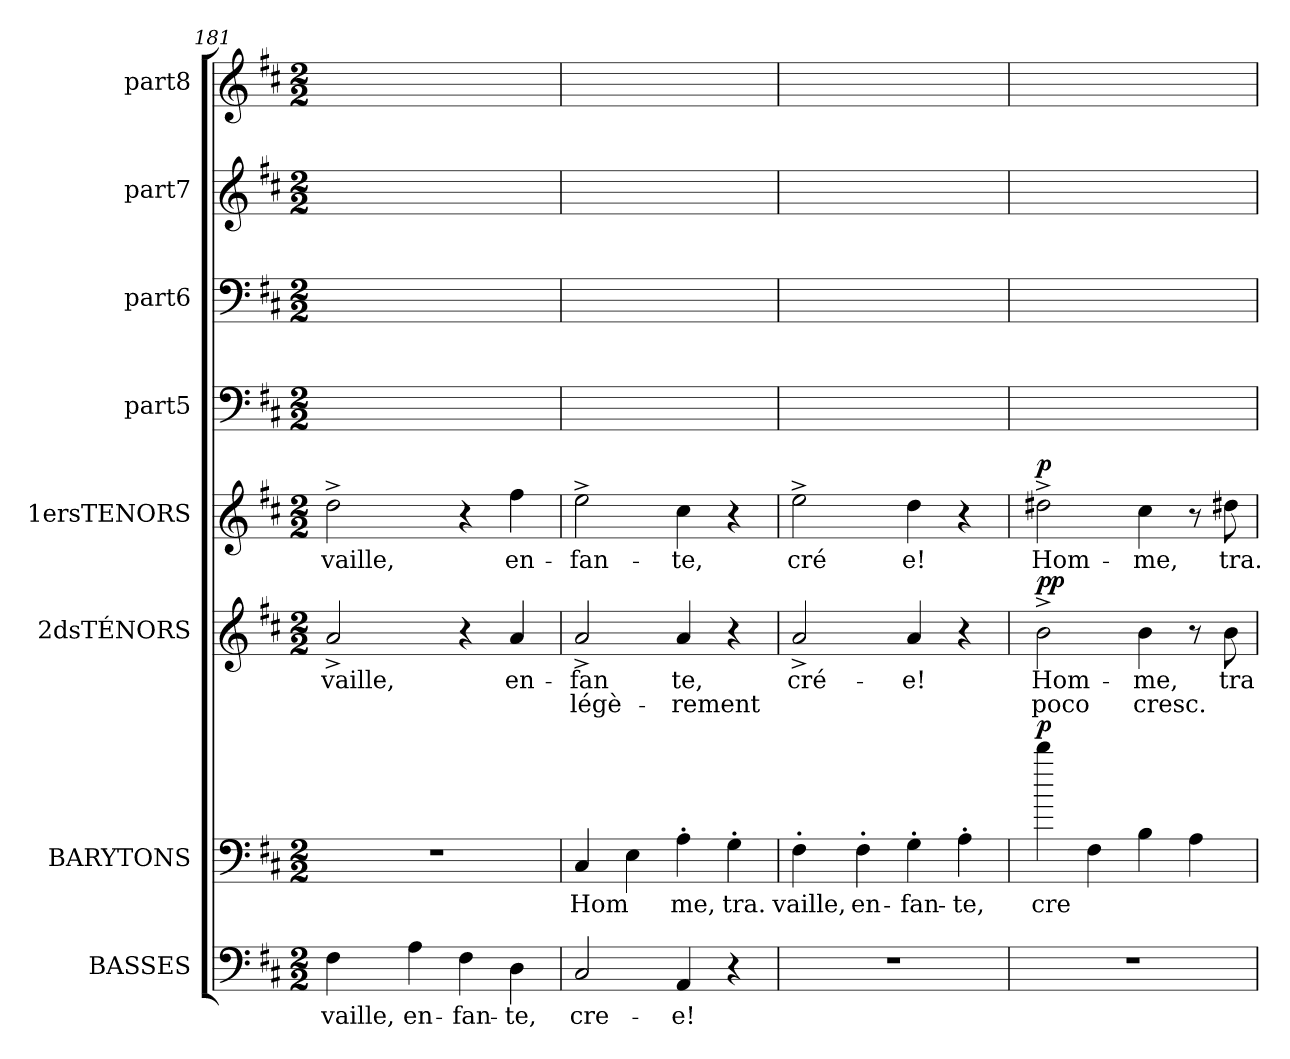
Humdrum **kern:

**kern	**text	**kern	**text	**dynam	**kern	**text	**text	**dynam	**kern	**text	**dynam	**kern	**kern	**kern	**kern
*part8	*part8	*part7	*part7	*part7	*part6	*part6	*part6	*part6	*part5	*part5	*part5	*part4	*part3	*part2	*part1
*staff8	*staff8	*staff7	*staff7	*staff7	*staff6	*staff6	*staff6	*staff6	*staff5	*staff5	*staff5	*staff4	*staff3	*staff2	*staff1
*I"BASSES	*	*I"BARYTONS	*	*	*I"2dsTÉNORS	*	*	*	*I"1ersTENORS	*	*	*I"part5	*I"part6	*I"part7	*I"part8
*	*	*	*	*	*	*	*	*	*	*	*	*I'part5	*I'part6	*I'part7	*I'part8
!!LO:LB:g=z
*clefF4	*	*clefF4	*	*	*clefG2	*	*	*	*clefG2	*	*	*clefF4	*clefF4	*clefG2	*clefG2
*k[f#c#]	*	*k[f#c#]	*	*	*k[f#c#]	*	*	*	*k[f#c#]	*	*	*k[f#c#]	*k[f#c#]	*k[f#c#]	*k[f#c#]
*M2/2	*	*M2/2	*	*	*M2/2	*	*	*	*M2/2	*	*	*M2/2	*M2/2	*M2/2	*M2/2
=181	=181	=181	=181	=181	=181	=181	=181	=181	=181	=181	=181	=181	=181	=181	=181
4F#i\	vaille,	1r	.	.	2a^>i/	vaille,	.	.	2dd^>i\	vaille,	.	1ryy	1ryy	1ryy	1ryy
4Ai\	en-	.	.	.	.	.	.	.	.	.	.	.	.	.	.
4F#i\	fan-	.	.	.	4r	.	.	.	4r	.	.	.	.	.	.
4Di\	te,	.	.	.	4ai/	en-	.	.	4ff#i\	en-	.	.	.	.	.
=182	=182	=182	=182	=182	=182	=182	=182	=182	=182	=182	=182	=182	=182	=182	=182
2C#i/	cre-	4C#i/	Hom	.	2a^>i/	fan	légè-	.	2ee^>i\	fan-	.	1ryy	1ryy	1ryy	1ryy
.	.	4Ei\	--	.	.	.	.	.	.	.	.	.	.	.	.
4AAi/	e!	4A'>i\	me,	.	4ai/	te,	rement	.	4cc#i\	te,	.	.	.	.	.
4r	.	4G'>i\	tra.	.	4r	.	.	.	4r	.	.	.	.	.	.
=183	=183	=183	=183	=183	=183	=183	=183	=183	=183	=183	=183	=183	=183	=183	=183
1r	.	4F#'>i\	vaille,	.	2a^>i/	cré-	.	.	2ee^>i\	cré	.	1ryy	1ryy	1ryy	1ryy
.	.	4F#'>i\	en-	.	.	.	.	.	.	.	.	.	.	.	.
.	.	4G'>i\	fan-	.	4ai/	e!	.	.	4ddi\	e!	.	.	.	.	.
.	.	4A'>i\	te,	.	4r	.	.	.	4r	.	.	.	.	.	.
=184	=184	=184	=184	=184	=184	=184	=184	=184	=184	=184	=184	=184	=184	=184	=184
!	!	!	!	!LO:DY:a	!	!	!	!LO:DY:a	!	!	!LO:DY:a	!	!	!	!
1r	.	4dddi\	cre	p	2b^>i\	Hom-	pосо	pp	2dd#X^>i\	Hom-	p	1ryy	1ryy	1ryy	1ryy
.	.	4F#i\	--	.	.	.	.	.	.	.	.	.	.	.	.
.	.	4Bi\	--	.	4bi\	me,	cresс.	.	4cc#i\	me,	.	.	.	.	.
.	.	4Ai\	.	.	8r	.	.	.	8r	.	.	.	.	.	.
.	.	.	.	.	8bi\	tra-	.	.	8dd#Xi\	tra.	.	.	.	.	.
=	=	=	=	=	=	=	=	=	=	=	=	=	=	=	=
*-	*-	*-	*-	*-	*-	*-	*-	*-	*-	*-	*-	*-	*-	*-	*-
